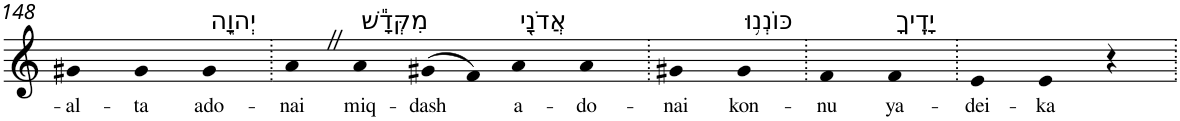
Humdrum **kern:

**kern	**text
*part1	*part1
*staff1	*staff1
*I"Piano	*
*I'Pno	*
!!LO:PB:g=z
*clefG2	*
*k[]	*
=148	=148
!	!LO:LY:b
4g#X	-al-
!	!LO:LY:b
4g#	-ta
!LO:TX:a:t=יְהוָ֑ה	!
!	!LO:LY:b
4g#	ado-
=149.	=149.
!	!LO:LY:b
4aZ	-nai
!LO:TX:a:t=מִקְּדָ֕שׁ	!
!	!LO:LY:b
4a	miq-
!	!LO:LY:b
(>8g#X	-dash
8f)	.
!LO:TX:a:t=אֲדֹנָ֖י	!
!	!LO:LY:b
4a	a-
!	!LO:LY:b
4a	-do-
=150.	=150.
!	!LO:LY:b
4g#X	-nai
!LO:TX:a:t=כּוֹנְנ֥וּ	!
!	!LO:LY:b
4g#	kon-
=151.	=151.
!	!LO:LY:b
4f	-nu
!LO:TX:a:t=יָדֶֽיךָ	!
!	!LO:LY:b
4f	ya-
=152.	=152.
!	!LO:LY:b
4e	-dei-
!	!LO:LY:b
4e	-ka
4r	.
=.	=.
*-	*-
